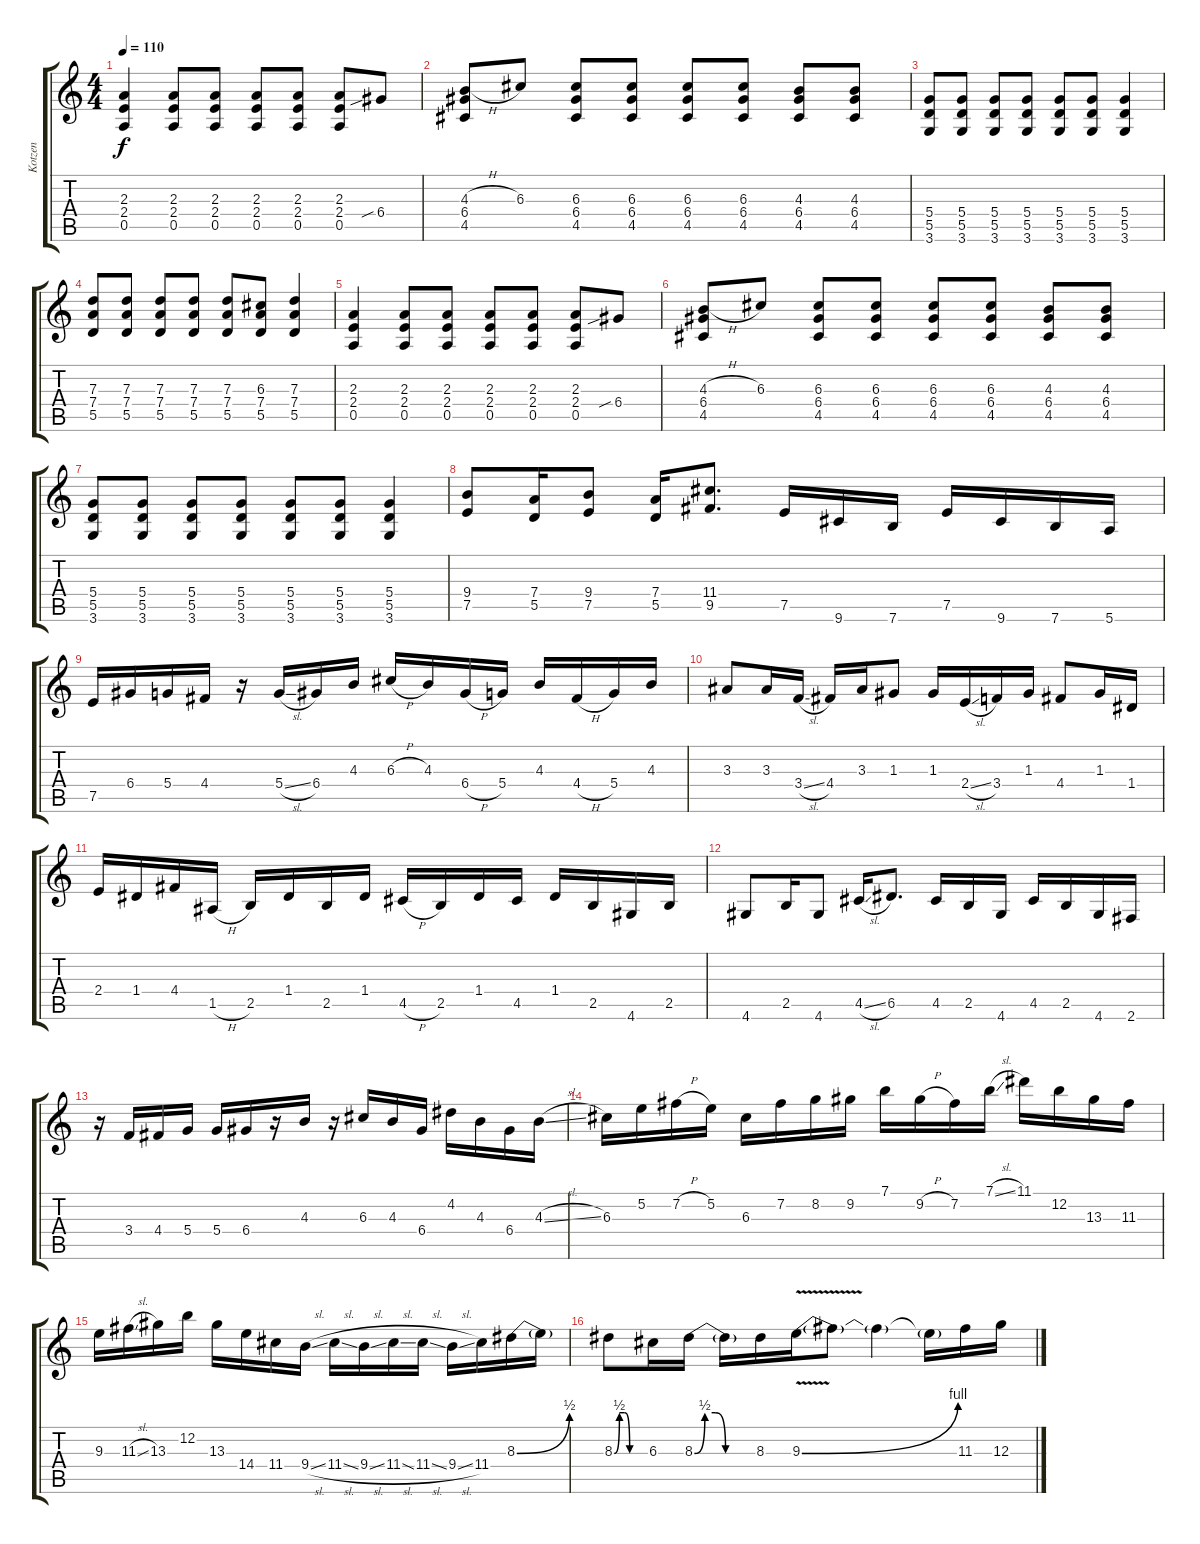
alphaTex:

\track ("Kotzen" "Kotzen") {instrument overdrivenguitar}
\staff {score tabs}
\tuning (E4 B3 G3 D3 A2 E2) {hide}
\ts (4 4)
\tempo 110
\clef g2
\ks c
(2.3 2.4 0.5).4{dy f} (2.3 2.4 0.5).8 (2.3 2.4 0.5).8 (2.3 2.4 0.5).8 (2.3 2.4 0.5).8 (2.3 2.4 0.5).8 6.4{sib}.8 |
(4.3{h} 6.4 4.5).8 6.3.8 (6.3 6.4 4.5).8 (6.3 6.4 4.5).8 (6.3 6.4 4.5).8 (6.3 6.4 4.5).8 (4.3 6.4 4.5).8 (4.3 6.4 4.5).8 |
(5.4 5.5 3.6).8 (5.4 5.5 3.6).8 (5.4 5.5 3.6).8 (5.4 5.5 3.6).8 (5.4 5.5 3.6).8 (5.4 5.5 3.6).8 (5.4 5.5 3.6).4 |
(7.3 7.4 5.5).8 (7.3 7.4 5.5).8 (7.3 7.4 5.5).8 (7.3 7.4 5.5).8 (7.3 7.4 5.5).8 (6.3 7.4 5.5).8 (7.3 7.4 5.5).4 |
(2.3 2.4 0.5).4 (2.3 2.4 0.5).8 (2.3 2.4 0.5).8 (2.3 2.4 0.5).8 (2.3 2.4 0.5).8 (2.3 2.4 0.5).8 6.4{sib}.8 |
(4.3{h} 6.4 4.5).8 6.3.8 (6.3 6.4 4.5).8 (6.3 6.4 4.5).8 (6.3 6.4 4.5).8 (6.3 6.4 4.5).8 (4.3 6.4 4.5).8 (4.3 6.4 4.5).8 |
(5.4 5.5 3.6).8 (5.4 5.5 3.6).8 (5.4 5.5 3.6).8 (5.4 5.5 3.6).8 (5.4 5.5 3.6).8 (5.4 5.5 3.6).8 (5.4 5.5 3.6).4 |
(9.4 7.5).8 (7.4 5.5).16 (9.4 7.5).8 (7.4 5.5).16 (11.4 9.5).8{d} 7.5.16 9.6.16 7.6.16 7.5.16 9.6.16 7.6.16 5.6.16 |
7.5.16 6.4.16 5.4.16 4.4.16 r.16 5.4{sl}.16 6.4.16 4.3.16 6.3{h}.16 4.3.16 6.4{h}.16 5.4.16 4.3.16 4.4{h}.16 5.4.16 4.3.16 |
3.3.8 3.3.16 3.4{sl}.16 4.4.16 3.3.16 1.3.8 1.3.16 2.4{sl}.16 3.4.16 1.3.16 4.4.8 1.3.16 1.4.16 |
2.4.16 1.4.16 4.4.16 1.5{h}.16 2.5.16 1.4.16 2.5.16 1.4.16 4.5{h}.16 2.5.16 1.4.16 4.5.16 1.4.16 2.5.16 4.6.16 2.5.16 |
4.6.8 2.5.16 4.6.8 4.5{sl}.16 6.5.8{d} 4.5.16 2.5.16 4.6.16 4.5.16 2.5.16 4.6.16 2.6.16 |
r.16 3.4.16 4.4.16 5.4.16 5.4.16 6.4.16 r.16 4.3.16 r.16 6.3.16 4.3.16 6.4.16 4.2.16 4.3.16 6.4.16 4.3{sl}.16 |
6.3.16 5.2.16 7.2{h}.16 5.2.16 6.3.16 7.2.16 8.2.16 9.2.16 7.1.16 9.2{h}.16 7.2.16 7.1{sl}.16 11.1.16 12.2.16 13.3.16 11.3.16 |
9.3.16 11.3{sl}.16 13.3.16 12.2.16 13.3.16 14.4.16 11.4.16 9.4{sl}.16 11.4{sl}.16 9.4{sl}.16 11.4{sl}.16 11.4{sl}.16 9.4{sl}.16 11.4.16 8.3{be (bend 0 0 60 2)}.16 8.3{t}.16 |
8.3{be (custom 0 0 10 2 20 2 30 0 60 0)}.8 6.3.16 8.3{be (custom 0 0 10 2 20 2 30 0 60 0)}.16 8.3{t}.16 8.3.16 9.3{be (bend 0 0 60 4) v}.16 9.3{t}.8 9.3{t}.4 9.3{t}.16 11.3.16 12.3.16
